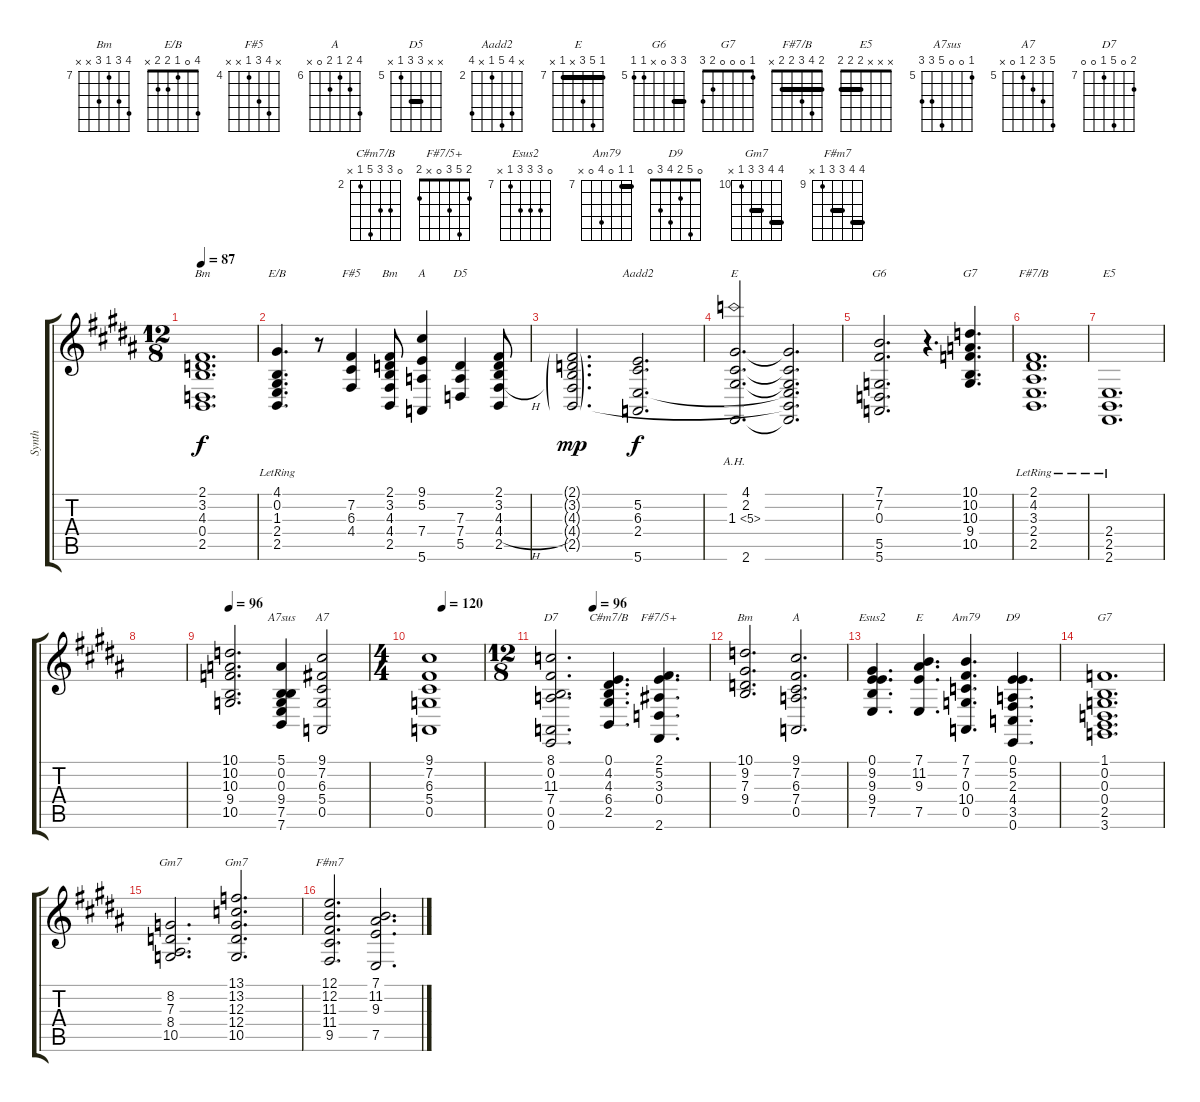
\track ("Synth" "Synth") {solo instrument stringensemble2}
\staff {score tabs}
\tuning (E4 B3 G3 D3 A2 E2) {hide}
\chord ("Bm" 2 3 4 0 2 x)
\chord ("E/B" 4 0 1 2 2 x)
\chord ("F#5" x 7 6 4 x x) {firstfret 4}
\chord ("Bm" 2 3 4 4 2 x) {barre 2}
\chord ("A" 9 5 x 7 x 5) {firstfret 5 barre 5}
\chord ("D5" x x 7 7 5 x) {firstfret 5 barre 7}
\chord ("Aadd2" x 5 6 2 x 5) {firstfret 2}
\chord ("E" 4 2 1 x x 2)
\chord ("G6" 7 7 0 x 5 5) {firstfret 5 barre 7}
\chord ("G7" 10 10 10 9 10 x) {firstfret 9 barre 10}
\chord ("F#7/B" 2 4 3 2 2 x) {barre 2}
\chord ("E5" x x x 2 2 2) {barre 2}
\chord ("A7sus" 5 0 0 9 7 7) {firstfret 5}
\chord ("A7" 9 7 6 5 0 x) {firstfret 5}
\chord ("D7" 8 0 11 7 0 0) {firstfret 7}
\chord ("C#m7/B" 0 4 4 6 2 x) {firstfret 2}
\chord ("F#7/5+" 2 5 3 0 x 2)
\chord ("Bm" 10 9 7 9 x x) {firstfret 7}
\chord ("A" 9 7 6 7 0 x) {firstfret 6}
\chord ("Esus2" 0 9 9 9 7 x) {firstfret 7}
\chord ("E" 7 11 9 x 7 x) {firstfret 7 barre 7}
\chord ("Am79" 7 7 0 10 0 x) {firstfret 7 barre 7}
\chord ("D9" 0 5 2 4 3 0)
\chord ("G7" 1 0 0 0 2 3)
\chord ("Gm7" x 8 7 8 10 x) {firstfret 7}
\chord ("Gm7" 13 13 12 12 10 x) {firstfret 10 barre (12 13)}
\chord ("F#m7" 12 12 11 11 9 x) {firstfret 9 barre (11 12)}
\ts (12 8)
\tempo 87
\clef g2
\ks b
(2.1 3.2 4.3 0.4 2.5).1{d ch "Bm" dy f} |
(4.1{lr} 0.2{lr} 1.3{lr} 2.4{lr} 2.5{lr}).4{d ch "E/B"} r.8 (7.2 6.3 4.4).4{ch "F#5"} (2.1 3.2 4.3 4.4 2.5).8{ch "Bm"} (9.1 5.2 7.4 5.6).4{ch "A"} (7.3 7.4 5.5).4{ch "D5"} (2.1 3.2 4.3 4.4{h} 2.5).8 |
(2.1{g} 3.2{g} 4.3{g} 4.4{g} 2.5{g}).2{d dy mp} (5.2 6.3 2.4 5.6).2{d ch "Aadd2" dy f} |
(4.1 2.2 1.3{ah 4} 2.6).2{d ch "E"} (4.1{t} 2.2{t} 1.3{t} 2.4{t} 2.5{t} 2.6{t}).2{d} |
(7.1 7.2 0.3 5.5 5.6).2{d ch "G6"} r.4{d} (10.1 10.2 10.3 9.4 10.5).4{d ch "G7"} |
(2.1 4.2 3.3 2.4 2.5{lr}).1{d ch "F#7/B"} |
(2.4 2.5 2.6{lr}).1{d ch "E5"} |
|
\tempo 96
(10.1 10.2 10.3 9.4 10.5).2{d} (5.1 0.2 0.3 9.4 7.5 7.6).4{ch "A7sus"} (9.1 7.2 6.3 5.4 0.5).2{ch "A7"} |
\ts (4 4)
\tempo (120 0.25)
(9.1 7.2 6.3 5.4 0.5).1 |
\ts (12 8)
\tempo (96 0.25)
(8.1 0.2 11.3 7.4 0.5 0.6).2{d ch "D7"} (0.1 4.2 4.3 6.4 2.5).4{d ch "C#m7/B"} (2.1 5.2 3.3 0.4 2.6).4{d ch "F#7/5+"} |
(10.1 9.2 7.3 9.4).2{d ch "Bm"} (9.1 7.2 6.3 7.4 0.5).2{d ch "A"} |
(0.1 9.2 9.3 9.4 7.5).4{d ch "Esus2"} (7.1 11.2 9.3 7.5).4{d ch "E"} (7.1 7.2 0.3 10.4 0.5).4{d ch "Am79"} (0.1 5.2 2.3 4.4 3.5 0.6).4{d ch "D9"} |
(1.1 0.2 0.3 0.4 2.5 3.6).1{d ch "G7"} |
(8.2 7.3 8.4 10.5).2{d ch "Gm7"} (13.1 13.2 12.3 12.4 10.5).2{d ch "Gm7"} |
(12.1 12.2 11.3 11.4 9.5).2{d ch "F#m7"} (7.1 11.2 9.3 7.5).2{d}
